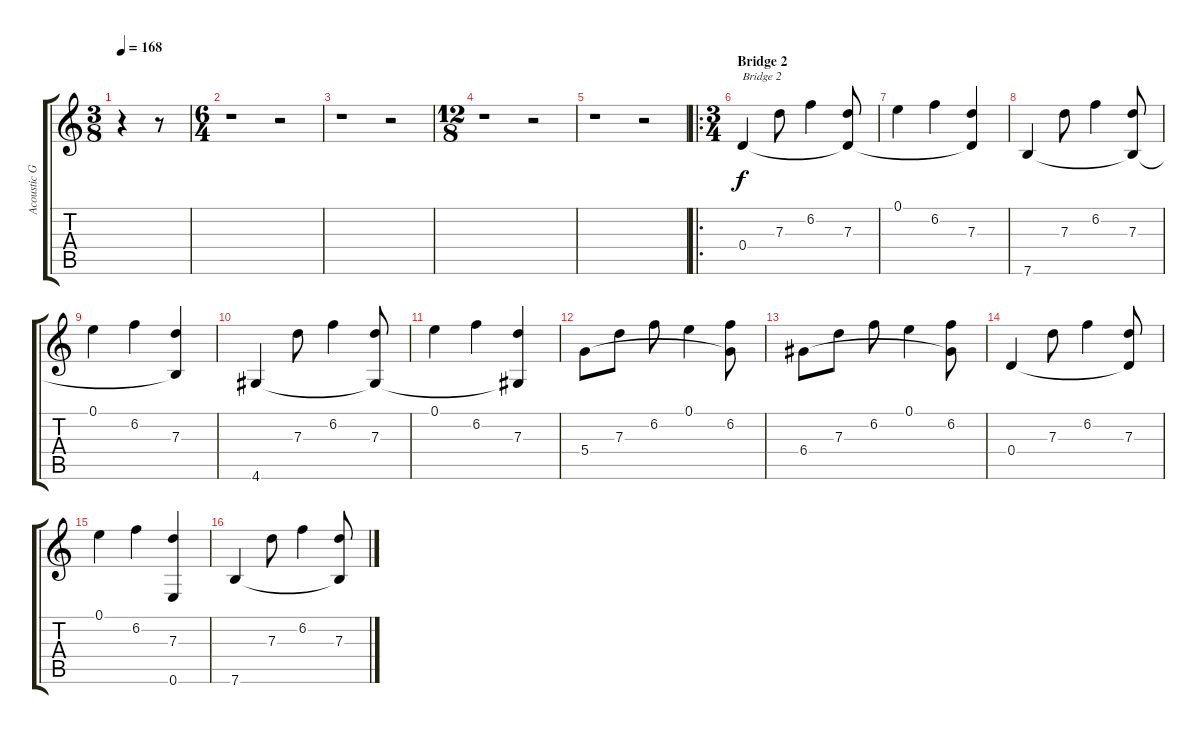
\track ("Acoustic Guitar for Interlude" "Acoustic G") {instrument acousticguitarsteel}
\staff {score tabs}
\tuning (E4 B3 G3 D3 A2 E2) {hide}
\ts (3 8)
\tempo 168
\clef g2
\ks c
r.4{dy f} r.8 |
\ts (6 4)
r.1 r.2 |
r.1 r.2 |
\ts (12 8)
r.1 r.2 |
r.1 r.2 |
\ro
\ts (3 4)
\section ("" "Bridge 2")
0.4.4{txt "Bridge 2"} 7.3.8 6.2.4 (7.3 0.4{t}).8 |
0.1.4 6.2.4 (7.3 0.4{t}).4 |
7.6.4 7.3.8 6.2.4 (7.3 7.6{t}).8 |
0.1.4 6.2.4 (7.3 7.6{t}).4 |
4.6.4 7.3.8 6.2.4 (7.3 4.6{t}).8 |
0.1.4 6.2.4 (7.3 4.6{t}).4 |
5.4.8 7.3.8 6.2.8 0.1.4 (6.2 5.4{t}).8 |
6.4.8 7.3.8 6.2.8 0.1.4 (6.2 6.4{t}).8 |
0.4.4 7.3.8 6.2.4 (7.3 0.4{t}).8 |
0.1.4 6.2.4 (7.3 0.6).4 |
7.6.4 7.3.8 6.2.4 (7.3 7.6{t}).8
